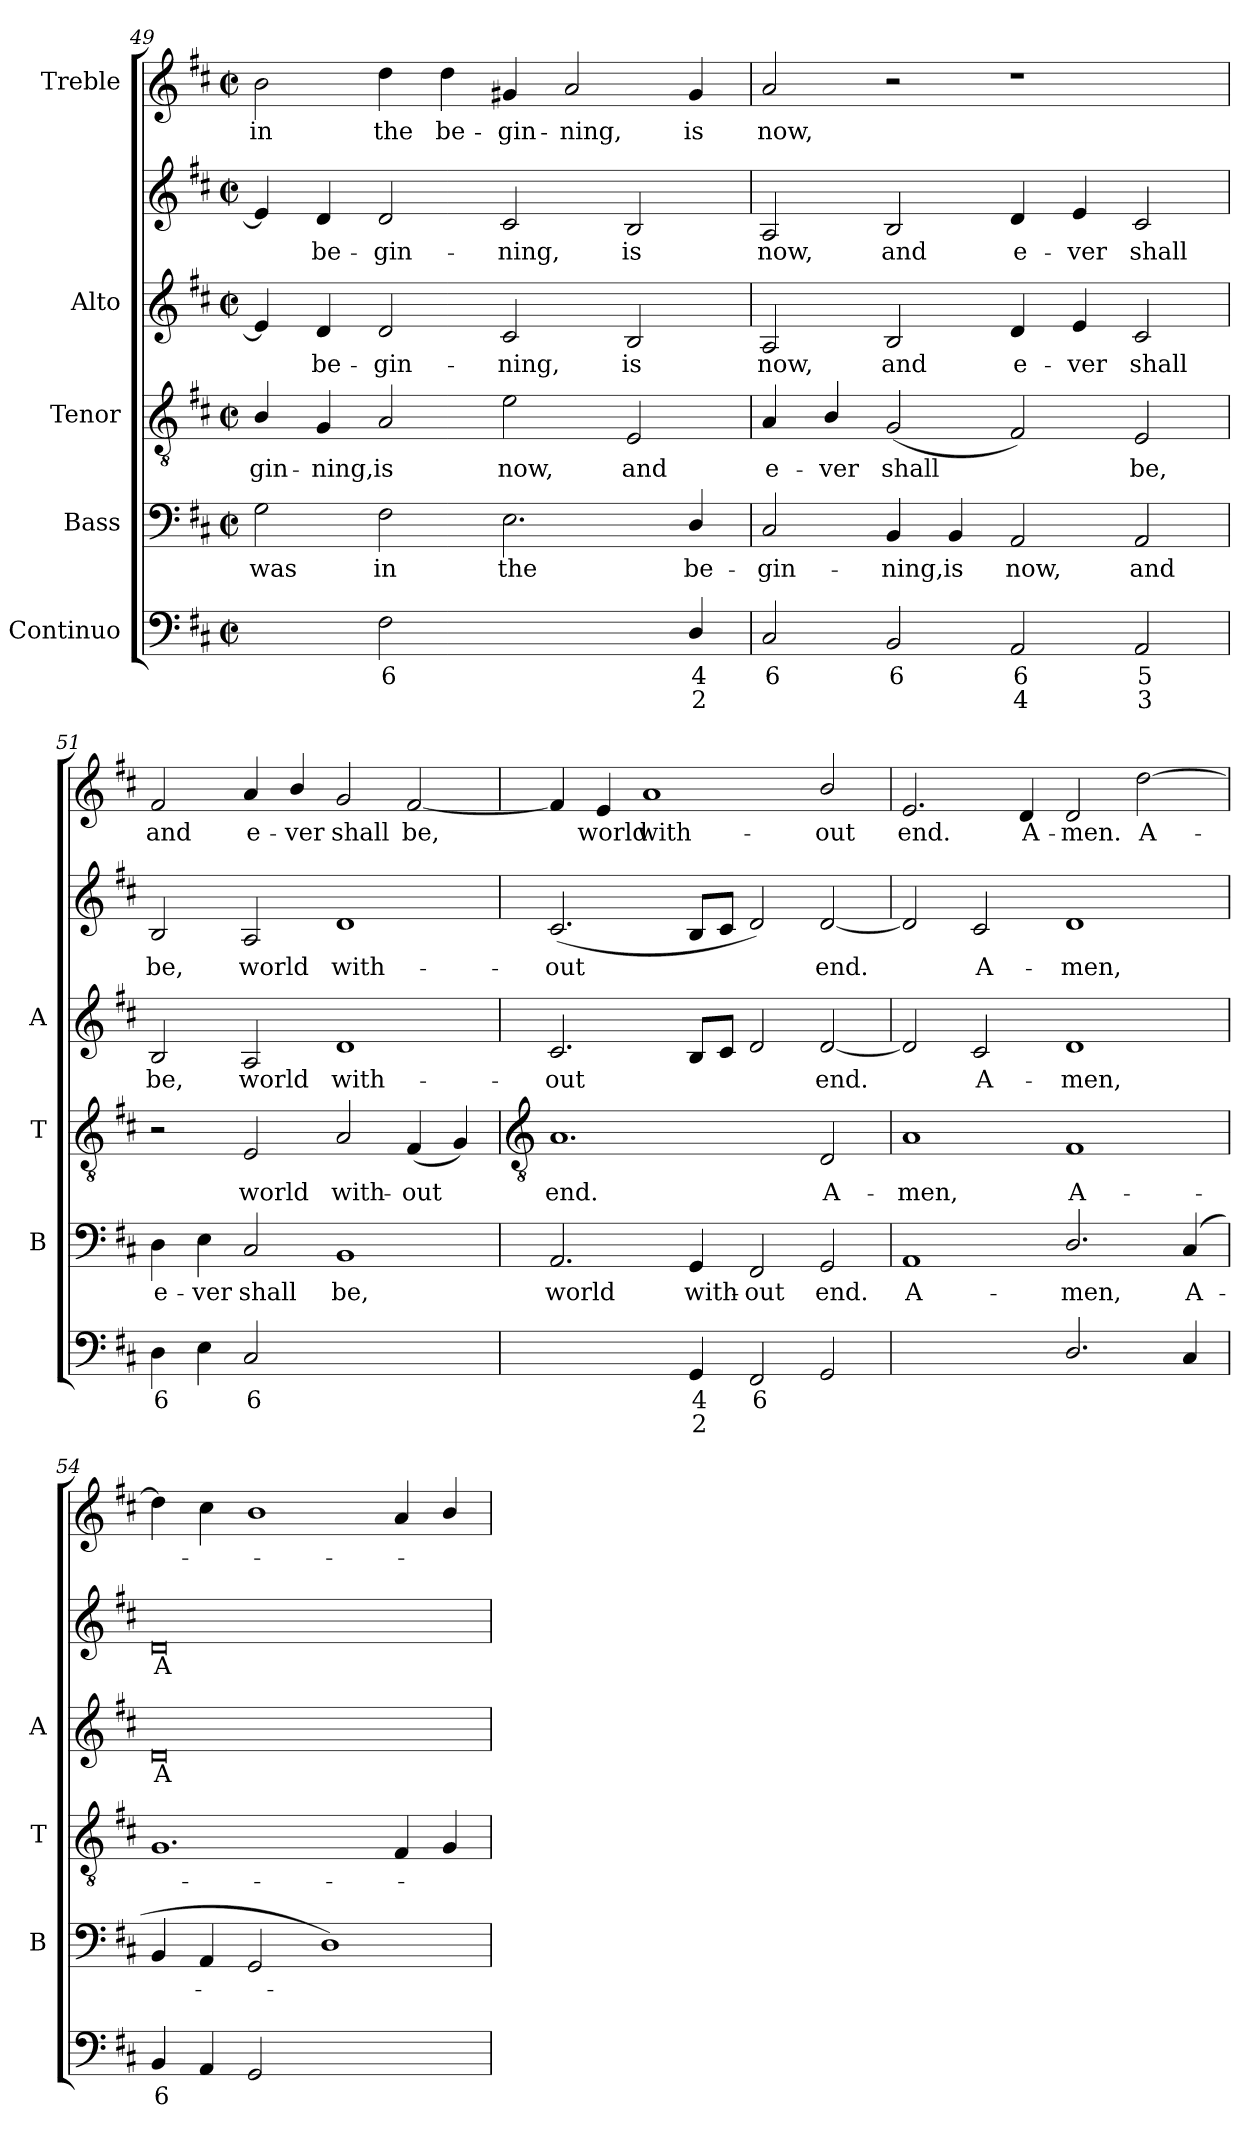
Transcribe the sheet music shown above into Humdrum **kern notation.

**kern	**text	**text	**kern	**text	**kern	**text	**kern	**text	**kern	**text	**kern	**text
*part5	*part5	*part5	*part4	*part4	*part3	*part3	*part2	*part2	*part2	*part2	*part1	*part1
*staff6	*staff6	*staff6	*staff5	*staff5	*staff4	*staff4	*staff3	*staff3	*staff2	*staff2	*staff1	*staff1
*I"Continuo	*	*	*I"Bass	*	*I"Tenor	*	*I"Alto	*	*	*	*I"Treble	*
*	*	*	*I'B	*	*I'T	*	*I'A	*	*	*	*	*
*clefF4	*	*	*clefF4	*	*clefGv2	*	*clefG2	*	*clefG2	*	*clefG2	*
*k[f#c#]	*	*	*k[f#c#]	*	*k[f#c#]	*	*k[f#c#]	*	*k[f#c#]	*	*k[f#c#]	*
*D:	*	*	*D:	*	*D:	*	*D:	*	*D:	*	*D:	*
*M4/2	*	*	*M4/2	*	*M4/2	*	*M4/2	*	*M4/2	*	*M4/2	*
*met(c|)	*	*	*met(c|)	*	*met(c|)	*	*met(c|)	*	*met(c|)	*	*met(c|)	*
=49	=49	=49	=49	=49	=49	=49	=49	=49	=49	=49	=49	=49
!	!LO:LY:b	!	!	!LO:LY:b	!	!LO:LY:b	!	!	!	!	!	!LO:LY:b
[4Gyy	6	.	2G	was	4B/	-gin-	4e]	.	4e]	.	2b	in
!	!LO:LY:b	!	!	!	!	!LO:LY:b	!	!LO:LY:b	!	!LO:LY:b	!	!
4Gyy]	5	.	.	.	4G	-ning,	4d	be-	4d	be-	.	.
!	!LO:LY:b	!	!	!LO:LY:b	!	!LO:LY:b	!	!LO:LY:b	!	!LO:LY:b	!	!LO:LY:b
2F#	6	.	2F#	in	2A	is	2d	-gin-	2d	-gin-	4dd	the
!	!	!	!	!	!	!	!	!	!	!	!	!LO:LY:b
.	.	.	.	.	.	.	.	.	.	.	4dd	be-
!	!LO:LY:b	!LO:LY:b	!	!LO:LY:b	!	!LO:LY:b	!	!LO:LY:b	!	!LO:LY:b	!	!LO:LY:b
[4Eyy	3	6	2.E	the	2e	now,	2c#	-ning,	2c#	-ning,	4g#X	-gin-
!	!LO:LY:b	!	!	!	!	!	!	!	!	!	!	!LO:LY:b
4Eyy_	4	.	.	.	.	.	.	.	.	.	2a	-ning,
!	!LO:LY:b	!LO:LY:b	!	!	!	!LO:LY:b	!	!LO:LY:b	!	!LO:LY:b	!	!
4Eyy]	4	5	.	.	2E	and	2B	is	2B	is	.	.
!	!LO:LY:b	!LO:LY:b	!	!LO:LY:b	!	!	!	!	!	!	!	!LO:LY:b
4D/	4	2	4D/	be-	.	.	.	.	.	.	4g#	is
=50	=50	=50	=50	=50	=50	=50	=50	=50	=50	=50	=50	=50
!	!LO:LY:b	!	!	!LO:LY:b	!	!LO:LY:b	!	!LO:LY:b	!	!LO:LY:b	!	!LO:LY:b
2C#	6	.	2C#	-gin-	4A	e-	2A	now,	2A	now,	2a	now,
!	!	!	!	!	!	!LO:LY:b	!	!	!	!	!	!
.	.	.	.	.	4B/	-ver	.	.	.	.	.	.
!	!LO:LY:b	!	!	!LO:LY:b	!	!LO:LY:b	!	!LO:LY:b	!	!LO:LY:b	!	!
2BB	6	.	4BB	-ning,	(<2G	shall	2B	and	2B	and	2r	.
!	!	!	!	!LO:LY:b	!	!	!	!	!	!	!	!
.	.	.	4BB	is	.	.	.	.	.	.	.	.
!	!LO:LY:b	!LO:LY:b	!	!LO:LY:b	!	!	!	!LO:LY:b	!	!LO:LY:b	!	!
2AA	6	4	2AA	now,	2F#)	.	4d	e-	4d	e-	1r	.
!	!	!	!	!	!	!	!	!LO:LY:b	!	!LO:LY:b	!	!
.	.	.	.	.	.	.	4e	-ver	4e	-ver	.	.
!	!LO:LY:b	!LO:LY:b	!	!LO:LY:b	!	!LO:LY:b	!	!LO:LY:b	!	!LO:LY:b	!	!
2AA	5	3	2AA	and	2E	be,	2c#	shall	2c#	shall	.	.
=51	=51	=51	=51	=51	=51	=51	=51	=51	=51	=51	=51	=51
!	!LO:LY:b	!	!	!LO:LY:b	!	!	!	!LO:LY:b	!	!LO:LY:b	!	!LO:LY:b
4D	6	.	4D	e-	2r	.	2B	be,	2B	be,	2f#	and
!	!	!	!	!LO:LY:b	!	!	!	!	!	!	!	!
4E	.	.	4E	-ver	.	.	.	.	.	.	.	.
!	!LO:LY:b	!	!	!LO:LY:b	!	!LO:LY:b	!	!LO:LY:b	!	!LO:LY:b	!	!LO:LY:b
2C#	6	.	2C#	shall	2E	world	2A	world	2A	world	4a	e-
!	!	!	!	!	!	!	!	!	!	!	!	!LO:LY:b
.	.	.	.	.	.	.	.	.	.	.	4b/	-ver
!	!LO:LY:b	!	!	!LO:LY:b	!	!LO:LY:b	!	!LO:LY:b	!	!LO:LY:b	!	!LO:LY:b
[2BByy	6	.	1BB	be,	2A	with-	1d	with-	1d	with-	2g	shall
!	!LO:LY:b	!	!	!	!	!LO:LY:b	!	!	!	!	!	!LO:LY:b
2BByy]	5	.	.	.	(<4F#	-out	.	.	.	.	[2f#	be,
.	.	.	.	.	4G)	.	.	.	.	.	.	.
!!LO:LB:g=z
=52	=52	=52	=52	=52	=52	=52	=52	=52	=52	=52	=52	=52
*	*	*	*	*	*clefGv2	*	*	*	*	*	*	*
!	!LO:LY:b	!	!	!LO:LY:b	!	!LO:LY:b	!	!LO:LY:b	!	!LO:LY:b	!	!
[4AAyy	6	.	2.AA	world	1.A	end.	2.c#	-out	(<2.c#	-out	4f#]	.
!	!LO:LY:b	!	!	!	!	!	!	!	!	!	!	!LO:LY:b
2AAyy]	5	.	.	.	.	.	.	.	.	.	4e	world
!	!	!	!	!	!	!	!	!	!	!	!	!LO:LY:b
.	.	.	.	.	.	.	.	.	.	.	1a	with-
!	!LO:LY:b	!LO:LY:b	!	!LO:LY:b	!	!	!	!	!	!	!	!
4GG	4	2	4GG	with-	.	.	8BL	.	8BL	.	.	.
.	.	.	.	.	.	.	8c#J	.	8c#J	.	.	.
!	!LO:LY:b	!	!	!LO:LY:b	!	!	!	!	!	!	!	!
2FF#	6	.	2FF#	-out	.	.	2d	.	2d)	.	.	.
!	!	!	!	!LO:LY:b	!	!LO:LY:b	!	!LO:LY:b	!	!LO:LY:b	!	!LO:LY:b
2GG	.	.	2GG	end.	2D	A-	[2d	end.	[2d	end.	2b/	-out
=53	=53	=53	=53	=53	=53	=53	=53	=53	=53	=53	=53	=53
!	!LO:LY:b	!	!	!LO:LY:b	!	!LO:LY:b	!	!	!	!	!	!LO:LY:b
[2AAyy	4	.	1AA	A-	1A	-men,	2d]	.	2d]	.	2.e	end.
!	!LO:LY:b	!	!	!	!	!	!	!LO:LY:b	!	!LO:LY:b	!	!
2AAyy]	3	.	.	.	.	.	2c#	A-	2c#	A-	.	.
!	!	!	!	!	!	!	!	!	!	!	!	!LO:LY:b
.	.	.	.	.	.	.	.	.	.	.	4d	A-
!	!	!	!	!LO:LY:b	!	!LO:LY:b	!	!LO:LY:b	!	!LO:LY:b	!	!LO:LY:b
2.D/	.	.	2.D/	-men,	1F#	A-	1d	-men,	1d	-men,	2d	-men.
!	!	!	!	!	!	!	!	!	!	!	!	!LO:LY:b
.	.	.	.	.	.	.	.	.	.	.	[2dd	A-
!	!	!	!	!LO:LY:b	!	!	!	!	!	!	!	!
4C#	.	.	(<4C#	A-	.	.	.	.	.	.	.	.
=54	=54	=54	=54	=54	=54	=54	=54	=54	=54	=54	=54	=54
!	!LO:LY:b	!	!	!	!	!	!	!LO:LY:b	!	!LO:LY:b	!	!
4BB	6	.	4BB	.	1.G	.	0d	A-	0d	A-	4dd]	.
4AA	.	.	4AA	.	.	.	.	.	.	.	4cc#	.
2GG	.	.	2GG	.	.	.	.	.	.	.	1b	.
!	!LO:LY:b	!LO:LY:b	!	!	!	!	!	!	!	!	!	!
[2Dyy	6	4	1D)	.	.	.	.	.	.	.	.	.
!	!LO:LY:b	!LO:LY:b	!	!	!	!	!	!	!	!	!	!
4Dyy_	5	3	.	.	4F#	.	.	.	.	.	4a	.
!	!LO:LY:b	!LO:LY:b	!	!	!	!	!	!	!	!	!	!
4Dyy]	6	4	.	.	4G	.	.	.	.	.	4b/	.
=	=	=	=	=	=	=	=	=	=	=	=	=
*-	*-	*-	*-	*-	*-	*-	*-	*-	*-	*-	*-	*-
